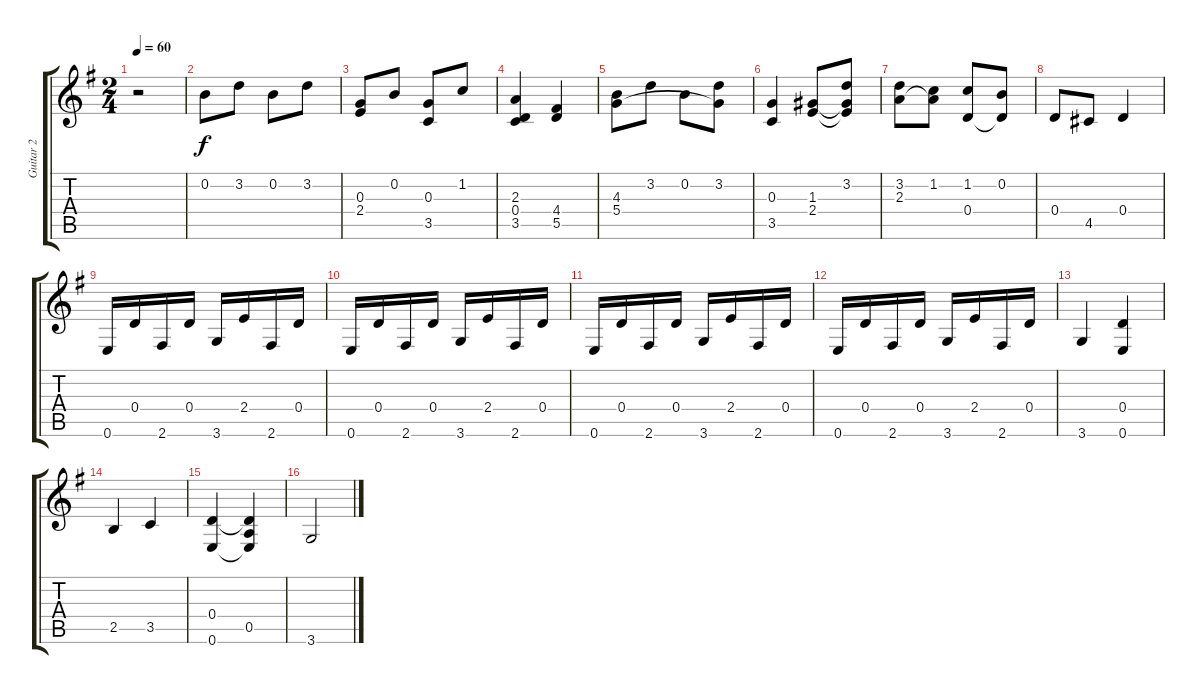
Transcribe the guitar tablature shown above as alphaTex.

\track ("Guitar 2" "Guitar 2") {instrument acousticguitarnylon}
\staff {score tabs}
\tuning (E4 B3 G3 D3 A2 E2) {hide}
\ts (2 4)
\tempo 60
\clef g2
\ks g
r.2{dy f instrument acousticguitarnylon} |
0.2.8 3.2.8 0.2.8 3.2.8 |
(0.3 2.4).8 0.2.8 (0.3 3.5).8 1.2.8 |
(2.3 0.4 3.5).4 (4.4 5.5).4 |
(4.3 5.4).8 3.2.8 0.2.8 (3.2 5.4{t}).8 |
(0.3 3.5).4 (1.3 2.4).8 (3.2 1.3{t} 2.4{t}).8 |
(3.2 2.3).8 (1.2 2.3{t}).8 (1.2 0.4).8 (0.2 0.4{t}).8 |
0.4.8 4.5.8 0.4.4 |
0.6.16 0.4.16 2.6.16 0.4.16 3.6.16 2.4.16 2.6.16 0.4.16 |
0.6.16 0.4.16 2.6.16 0.4.16 3.6.16 2.4.16 2.6.16 0.4.16 |
0.6.16 0.4.16 2.6.16 0.4.16 3.6.16 2.4.16 2.6.16 0.4.16 |
0.6.16 0.4.16 2.6.16 0.4.16 3.6.16 2.4.16 2.6.16 0.4.16 |
3.6.4 (0.4 0.6).4 |
2.5.4 3.5.4 |
(0.4 0.6).4 (0.4{t} 0.5 0.6{t}).4 |
3.6.2
